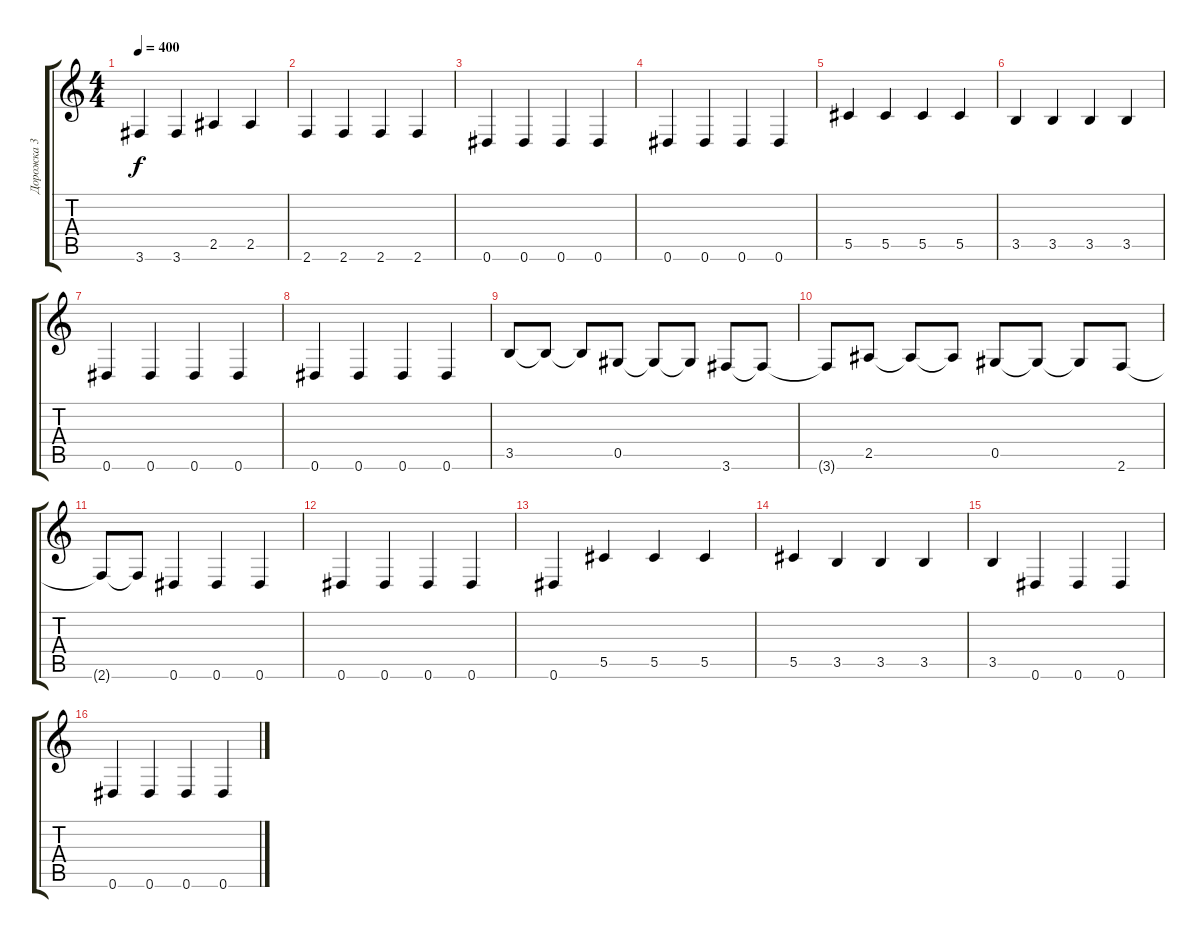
\track ("Дорожка 3" "Дорожка 3") {instrument electricbassfinger}
\staff {score tabs}
\tuning (Eb4 Bb3 Gb3 Db3 Ab2 Eb2) {hide}
\ts (4 4)
\tempo 400
\clef g2
\ks c
3.6.4{dy f} 3.6.4 2.5.4 2.5.4 |
2.6.4 2.6.4 2.6.4 2.6.4 |
0.6.4 0.6.4 0.6.4 0.6.4 |
0.6.4 0.6.4 0.6.4 0.6.4 |
5.5.4 5.5.4 5.5.4 5.5.4 |
3.5.4 3.5.4 3.5.4 3.5.4 |
0.6.4 0.6.4 0.6.4 0.6.4 |
0.6.4 0.6.4 0.6.4 0.6.4 |
3.5.8 3.5{t}.8 3.5{t}.8 0.5.8 0.5{t}.8 0.5{t}.8 3.6.8 3.6{t}.8 |
3.6{t}.8 2.5.8 2.5{t}.8 2.5{t}.8 0.5.8 0.5{t}.8 0.5{t}.8 2.6.8 |
2.6{t}.8 2.6{t}.8 0.6.4 0.6.4 0.6.4 |
0.6.4 0.6.4 0.6.4 0.6.4 |
0.6.4 5.5.4 5.5.4 5.5.4 |
5.5.4 3.5.4 3.5.4 3.5.4 |
3.5.4 0.6.4 0.6.4 0.6.4 |
0.6.4 0.6.4 0.6.4 0.6.4
